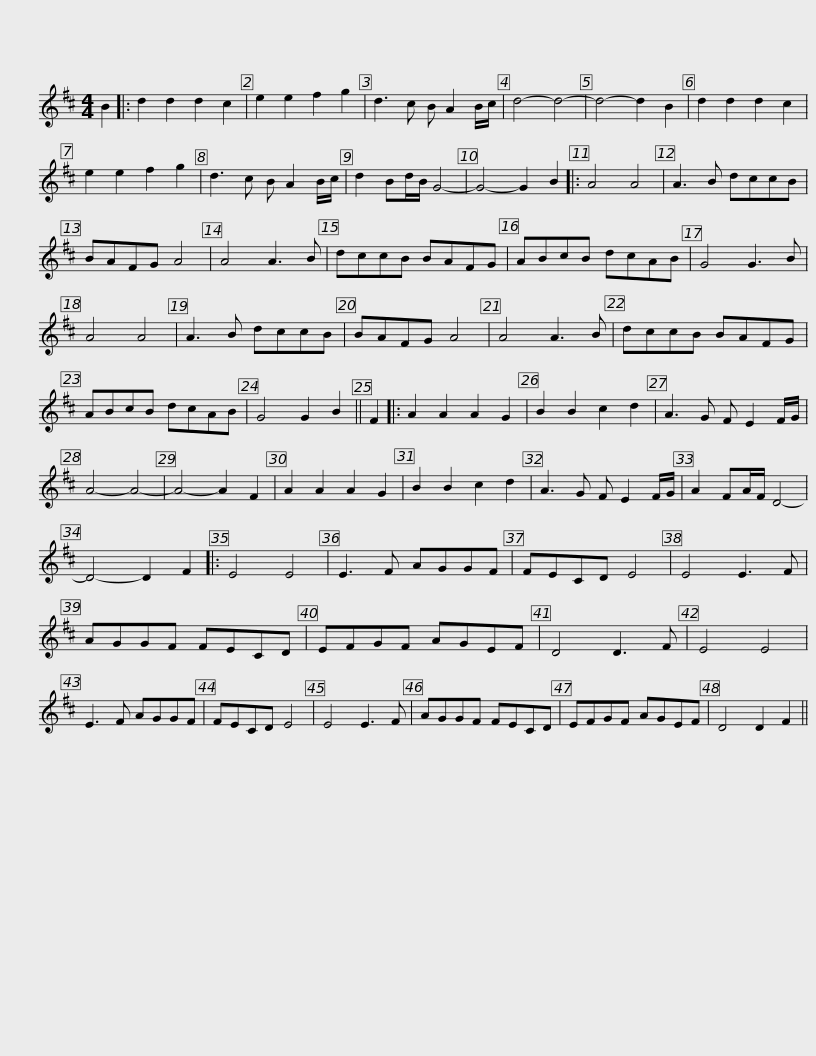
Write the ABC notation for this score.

X:1
L:1/8
M:4/4
I:linebreak $
K:D
V:1 treble
V:1
 B2 |: d2 d2 d2 c2 | e2 e2 f2 g2 | d3 c B A2 B/c/ | d4- d4- | %5
 d4- d2 B2 | d2 d2 d2 c2 | e2 e2 f2 g2 | d3 c B A2 B/c/ | d2 Bd/B/ G4- |$ %10
 G4- G2 B2 |: A4 A4 | A3 B dccB | BAFG A4 | A4 A3 B | %15
 dccB BAFG | ABcB dcAB | G4 G3 B | A4 A4 |$ A3 B dccB | %20
 BAFG A4 | A4 A3 B | dccB BAFG | ABcB dcAB | G4 G2 B2 || %25
 F2 |: A2 A2 A2 G2 |$ B2 B2 c2 d2 | A3 G F E2 F/G/ | A4- A4- | %30
 A4- A2 F2 | A2 A2 A2 G2 | B2 B2 c2 d2 | A3 G F E2 F/G/ | A2 FA/F/ D4- | %35
 D4- D2 F2 |:$ E4 E4 | E3 F AGGF | FECD E4 | E4 E3 F | %40
 AGGF FECD | EFGF AGEF | D4 D3 F | E4 E4 |$ E3 F AGGF | %45
 FECD E4 | E4 E3 F | AGGF FECD | EFGF AGEF | D4 D2 F2 || %50
